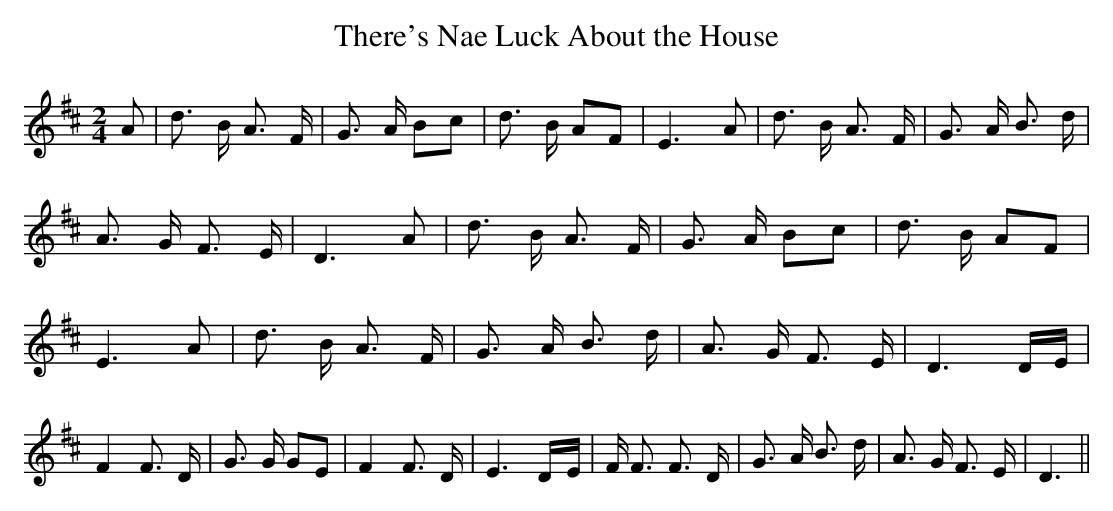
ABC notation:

X:1
T:There's Nae Luck About the House
M:2/4
L:1/8
K:D
 A| d3/2 B/2 A3/2 F/2| G3/2 A/2 Bc| d3/2 B/2 AF| E3 A| d3/2 B/2 A3/2 F/2|\
 G3/2 A/2 B3/2 d/2| A3/2 G/2 F3/2 E/2| D3 A| d3/2 B/2 A3/2 F/2| G3/2 A/2 Bc|\
 d3/2 B/2 AF| E3 A| d3/2 B/2 A3/2 F/2| G3/2 A/2 B3/2 d/2| A3/2 G/2 F3/2 E/2|\
 D3 D/2E/2| F2 F3/2 D/2| G3/2 G/2 GE| F2 F3/2 D/2| E3D/2-E/2| F/2 F3/2 F3/2 D/2|\
 G3/2 A/2 B3/2 d/2| A3/2 G/2 F3/2 E/2| D3||
